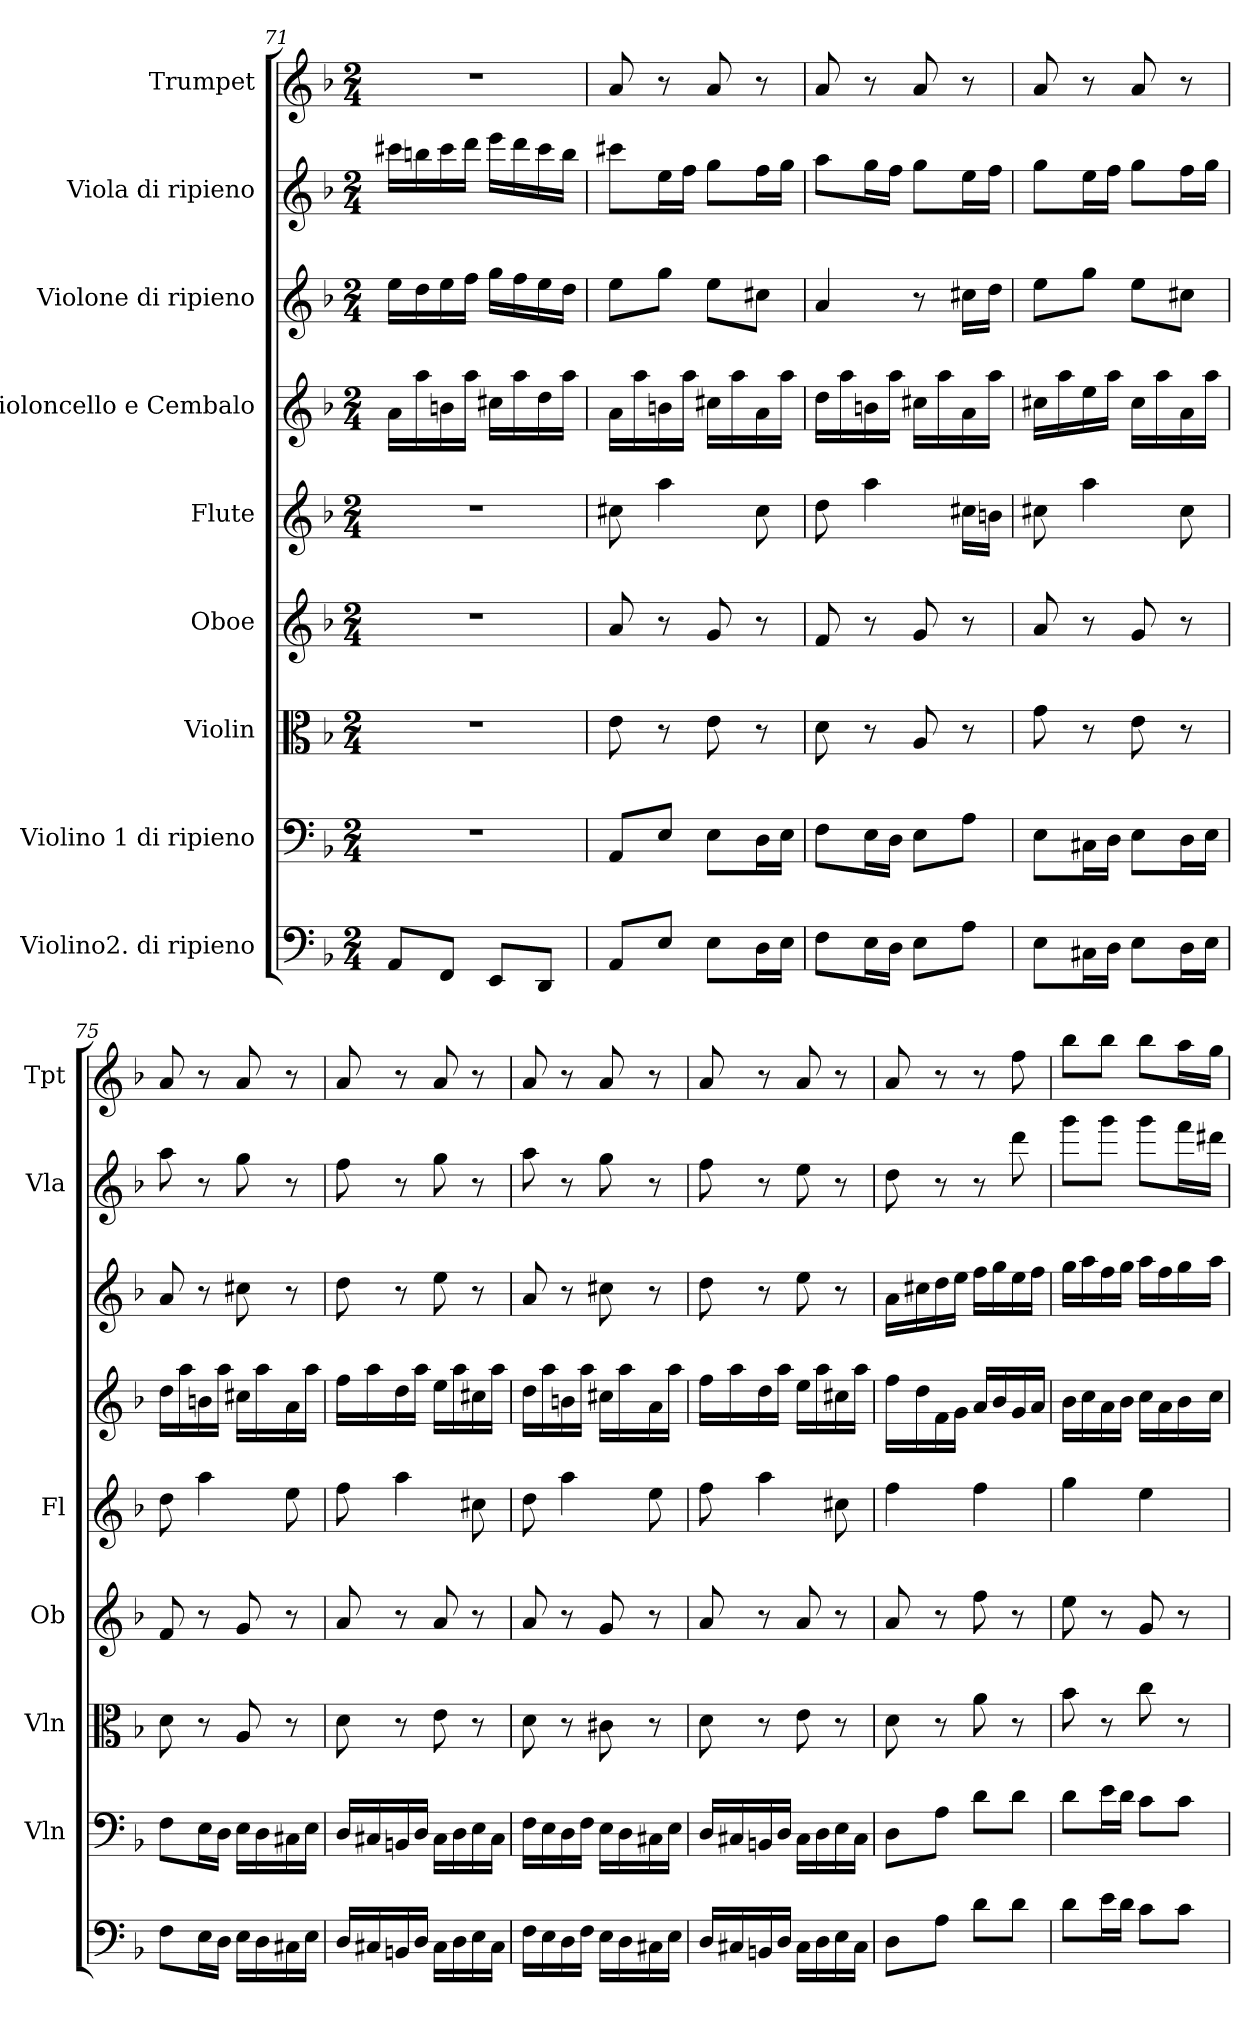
**kern	**kern	**kern	**kern	**kern	**kern	**kern	**kern	**kern
*part9	*part8	*part7	*part6	*part5	*part4	*part3	*part2	*part1
*staff9	*staff8	*staff7	*staff6	*staff5	*staff4	*staff3	*staff2	*staff1
*I"Violino2. di ripieno	*I"Violino 1 di ripieno	*I"Violin	*I"Oboe	*I"Flute	*I"Violoncello e Cembalo	*I"Violone di ripieno	*I"Viola di ripieno	*I"Trumpet
*	*I'Vln	*I'Vln	*I'Ob	*I'Fl	*	*	*I'Vla	*I'Tpt
*clefF4	*clefF4	*clefC3	*clefG2	*clefG2	*clefG2	*clefG2	*clefG2	*clefG2
*	*	*	*	*	*	*	*	*ITrd1c2
*k[b-]	*k[b-]	*k[b-]	*k[b-]	*k[b-]	*k[b-]	*k[b-]	*k[b-]	*k[b-e-a-]
*F:	*F:	*F:	*F:	*F:	*F:	*F:	*F:	*E-:
*M2/4	*M2/4	*M2/4	*M2/4	*M2/4	*M2/4	*M2/4	*M2/4	*M2/4
=71	=71	=71	=71	=71	=71	=71	=71	=71
8AA/L	2r	2r	2r	2r	16a\LL	16ee\LL	16ccc#X\LL	2r
.	.	.	.	.	16aa\	16dd\	16bbn\	.
8FF/J	.	.	.	.	16bn\	16ee\	16ccc#\	.
.	.	.	.	.	16aa\JJ	16ff\JJ	16ddd\JJ	.
8EE/L	.	.	.	.	16cc#X\LL	16gg\LL	16eee\LL	.
.	.	.	.	.	16aa\	16ff\	16ddd\	.
8DD/J	.	.	.	.	16dd\	16ee\	16ccc#\	.
.	.	.	.	.	16aa\JJ	16dd\JJ	16bb\JJ	.
=72	=72	=72	=72	=72	=72	=72	=72	=72
8AA/L	8AA/L	8e\	8a/	8cc#X\	16a\LL	8ee\L	8ccc#X\L	8g/
.	.	.	.	.	16aa\	.	.	.
8E/J	8E/J	8r	8r	4aa\	16bn\	8gg\J	16ee\L	8r
.	.	.	.	.	16aa\JJ	.	16ff\JJ	.
8E\L	8E\L	8e\	8g/	.	16cc#X\LL	8ee\L	8gg\L	8g/
.	.	.	.	.	16aa\	.	.	.
16D\L	16D\L	8r	8r	8cc#\	16a\	8cc#X\J	16ff\L	8r
16E\JJ	16E\JJ	.	.	.	16aa\JJ	.	16gg\JJ	.
=73	=73	=73	=73	=73	=73	=73	=73	=73
8F\L	8F\L	8d\	8f/	8dd\	16dd\LL	4a/	8aa\L	8g/
.	.	.	.	.	16aa\	.	.	.
16E\L	16E\L	8r	8r	4aa\	16bn\	.	16gg\L	8r
16D\JJ	16D\JJ	.	.	.	16aa\JJ	.	16ff\JJ	.
8E\L	8E\L	8A/	8g/	.	16cc#X\LL	8r	8gg\L	8g/
.	.	.	.	.	16aa\	.	.	.
8A\J	8A\J	8r	8r	16cc#X\LL	16a\	16cc#X\LL	16ee\L	8r
.	.	.	.	16bn\JJ	16aa\JJ	16dd\JJ	16ff\JJ	.
=74	=74	=74	=74	=74	=74	=74	=74	=74
8E\L	8E\L	8g\	8a/	8cc#X\	16cc#X\LL	8ee\L	8gg\L	8g/
.	.	.	.	.	16aa\	.	.	.
16C#X\L	16C#X\L	8r	8r	4aa\	16ee\	8gg\J	16ee\L	8r
16D\JJ	16D\JJ	.	.	.	16aa\JJ	.	16ff\JJ	.
8E\L	8E\L	8e\	8g/	.	16cc#\LL	8ee\L	8gg\L	8g/
.	.	.	.	.	16aa\	.	.	.
16D\L	16D\L	8r	8r	8cc#\	16a\	8cc#X\J	16ff\L	8r
16E\JJ	16E\JJ	.	.	.	16aa\JJ	.	16gg\JJ	.
=75	=75	=75	=75	=75	=75	=75	=75	=75
8F\L	8F\L	8d\	8f/	8dd\	16dd\LL	8a/	8aa\	8g/
.	.	.	.	.	16aa\	.	.	.
16E\L	16E\L	8r	8r	4aa\	16bn\	8r	8r	8r
16D\JJ	16D\JJ	.	.	.	16aa\JJ	.	.	.
16E\LL	16E\LL	8A/	8g/	.	16cc#X\LL	8cc#X\	8gg\	8g/
16D\	16D\	.	.	.	16aa\	.	.	.
16C#X\	16C#X\	8r	8r	8ee\	16a\	8r	8r	8r
16E\JJ	16E\JJ	.	.	.	16aa\JJ	.	.	.
=76	=76	=76	=76	=76	=76	=76	=76	=76
16D/LL	16D/LL	8d\	8a/	8ff\	16ff\LL	8dd\	8ff\	8g/
16C#X/	16C#X/	.	.	.	16aa\	.	.	.
16BBn/	16BBn/	8r	8r	4aa\	16dd\	8r	8r	8r
16D/JJ	16D/JJ	.	.	.	16aa\JJ	.	.	.
16C#\LL	16C#\LL	8e\	8a/	.	16ee\LL	8ee\	8gg\	8g/
16D\	16D\	.	.	.	16aa\	.	.	.
16E\	16E\	8r	8r	8cc#X\	16cc#X\	8r	8r	8r
16C#\JJ	16C#\JJ	.	.	.	16aa\JJ	.	.	.
=77	=77	=77	=77	=77	=77	=77	=77	=77
16F\LL	16F\LL	8d\	8a/	8dd\	16dd\LL	8a/	8aa\	8g/
16E\	16E\	.	.	.	16aa\	.	.	.
16D\	16D\	8r	8r	4aa\	16bn\	8r	8r	8r
16F\JJ	16F\JJ	.	.	.	16aa\JJ	.	.	.
16E\LL	16E\LL	8c#X\	8g/	.	16cc#X\LL	8cc#X\	8gg\	8g/
16D\	16D\	.	.	.	16aa\	.	.	.
16C#X\	16C#X\	8r	8r	8ee\	16a\	8r	8r	8r
16E\JJ	16E\JJ	.	.	.	16aa\JJ	.	.	.
=78	=78	=78	=78	=78	=78	=78	=78	=78
16D/LL	16D/LL	8d\	8a/	8ff\	16ff\LL	8dd\	8ff\	8g/
16C#X/	16C#X/	.	.	.	16aa\	.	.	.
16BBn/	16BBn/	8r	8r	4aa\	16dd\	8r	8r	8r
16D/JJ	16D/JJ	.	.	.	16aa\JJ	.	.	.
16C#\LL	16C#\LL	8e\	8a/	.	16ee\LL	8ee\	8ee\	8g/
16D\	16D\	.	.	.	16aa\	.	.	.
16E\	16E\	8r	8r	8cc#X\	16cc#X\	8r	8r	8r
16C#\JJ	16C#\JJ	.	.	.	16aa\JJ	.	.	.
=79	=79	=79	=79	=79	=79	=79	=79	=79
8D\L	8D\L	8d\	8a/	4ff\	16ff\LL	16a\LL	8dd\	8g/
.	.	.	.	.	16dd\	16cc#X\	.	.
8A\J	8A\J	8r	8r	.	16f\	16dd\	8r	8r
.	.	.	.	.	16g\JJ	16ee\JJ	.	.
8d\L	8d\L	8a\	8ff\	4ff\	16a/LL	16ff\LL	8r	8r
.	.	.	.	.	16b-/	16gg\	.	.
8d\J	8d\J	8r	8r	.	16g/	16ee\	8ddd\	8ee-\
.	.	.	.	.	16a/JJ	16ff\JJ	.	.
=80	=80	=80	=80	=80	=80	=80	=80	=80
8d\L	8d\L	8b-\	8ee\	4gg\	16b-\LL	16gg\LL	8ggg\L	8aa-\L
.	.	.	.	.	16cc\	16aa\	.	.
16e\L	16e\L	8r	8r	.	16a\	16ff\	8ggg\J	8aa-\J
16d\JJ	16d\JJ	.	.	.	16b-\JJ	16gg\JJ	.	.
8c\L	8c\L	8cc\	8g/	4ee\	16cc\LL	16aa\LL	8ggg\L	8aa-\L
.	.	.	.	.	16a\	16ff\	.	.
8c\J	8c\J	8r	8r	.	16b-\	16gg\	16fff\L	16gg\L
.	.	.	.	.	16cc\JJ	16aa\JJ	16ddd#X\JJ	16ff\JJ
=	=	=	=	=	=	=	=	=
*-	*-	*-	*-	*-	*-	*-	*-	*-
